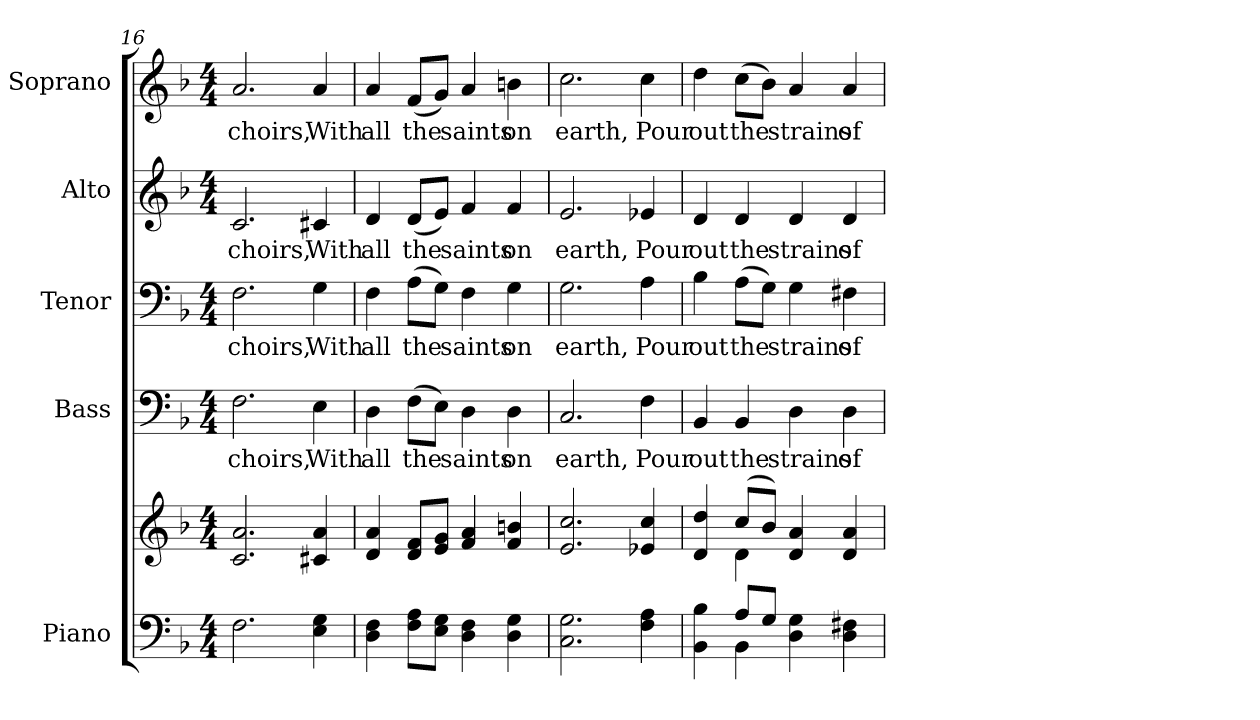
**kern	**kern	**kern	**text	**kern	**text	**kern	**text	**kern	**text
*part5	*part5	*part4	*part4	*part3	*part3	*part2	*part2	*part1	*part1
*staff6	*staff5	*staff4	*staff4	*staff3	*staff3	*staff2	*staff2	*staff1	*staff1
*I"Piano	*	*I"Bass	*	*I"Tenor	*	*I"Alto	*	*I"Soprano	*
*I'Pno.	*	*I'B.	*	*I'T.	*	*I'A.	*	*I'S.	*
!!LO:PB:g=z
*clefF4	*clefG2	*clefF4	*	*clefF4	*	*clefG2	*	*clefG2	*
*k[b-]	*k[b-]	*k[b-]	*	*k[b-]	*	*k[b-]	*	*k[b-]	*
*F:	*F:	*F:	*	*F:	*	*F:	*	*F:	*
*M4/4	*M4/4	*M4/4	*	*M4/4	*	*M4/4	*	*M4/4	*
=16	=16	=16	=16	=16	=16	=16	=16	=16	=16
!	!	!	!LO:LY:b:color=#000000	!	!	!	!	!	!
!	!	!	!	!	!LO:LY:b:color=#000000	!	!	!	!
!	!	!	!	!	!	!	!LO:LY:b:color=#000000	!	!
!	!	!	!	!	!	!	!	!	!LO:LY:b:color=#000000
2.Fi\	2.ci/ 2.ai	2.Fi\	choirs,	2.Fi\	choirs,	2.ci/	choirs,	2.ai/	choirs,
!	!	!	!LO:LY:b:color=#000000	!	!	!	!	!	!
!	!	!	!	!	!LO:LY:b:color=#000000	!	!	!	!
!	!	!	!	!	!	!	!LO:LY:b:color=#000000	!	!
!	!	!	!	!	!	!	!	!	!LO:LY:b:color=#000000
4Ei\ 4Gi	4c#Xi/ 4ai	4Ei\	With	4Gi\	With	4c#Xi/	With	4ai/	With
=17	=17	=17	=17	=17	=17	=17	=17	=17	=17
!	!	!	!LO:LY:b:color=#000000	!	!	!	!	!	!
!	!	!	!	!	!LO:LY:b:color=#000000	!	!	!	!
!	!	!	!	!	!	!	!LO:LY:b:color=#000000	!	!
!	!	!	!	!	!	!	!	!	!LO:LY:b:color=#000000
4Di\ 4Fi	4di/ 4ai	4Di\	all	4Fi\	all	4di/	all	4ai/	all
!	!	!	!LO:LY:b:color=#000000	!	!	!	!	!	!
!	!	!	!	!	!LO:LY:b:color=#000000	!	!	!	!
!	!	!	!	!	!	!	!LO:LY:b:color=#000000	!	!
!	!	!	!	!	!	!	!	!	!LO:LY:b:color=#000000
8Fi\ 8Ai\L	8di/ 8fi/L	(8Fi\L	the	(8Ai\L	the	(8di/L	the	(8fi/L	the
8Ei\ 8Gi\J	8ei/ 8gi/J	8Ei\J)	.	8Gi\J)	.	8ei/J)	.	8gi/J)	.
!	!	!	!LO:LY:b:color=#000000	!	!	!	!	!	!
!	!	!	!	!	!LO:LY:b:color=#000000	!	!	!	!
!	!	!	!	!	!	!	!LO:LY:b:color=#000000	!	!
!	!	!	!	!	!	!	!	!	!LO:LY:b:color=#000000
4Di\ 4Fi	4fi/ 4ai	4Di\	saints	4Fi\	saints	4fi/	saints	4ai/	saints
!	!	!	!LO:LY:b:color=#000000	!	!	!	!	!	!
!	!	!	!	!	!LO:LY:b:color=#000000	!	!	!	!
!	!	!	!	!	!	!	!LO:LY:b:color=#000000	!	!
!	!	!	!	!	!	!	!	!	!LO:LY:b:color=#000000
4Di\ 4Gi	4fi/ 4bni	4Di\	on	4Gi\	on	4fi/	on	4bni\	on
!!LO:PB:g=z
=18	=18	=18	=18	=18	=18	=18	=18	=18	=18
!	!	!	!LO:LY:b:color=#000000	!	!	!	!	!	!
!	!	!	!	!	!LO:LY:b:color=#000000	!	!	!	!
!	!	!	!	!	!	!	!LO:LY:b:color=#000000	!	!
!	!	!	!	!	!	!	!	!	!LO:LY:b:color=#000000
2.Ci\ 2.Gi	2.ei/ 2.cci	2.Ci/	earth,	2.Gi\	earth,	2.ei/	earth,	2.cci\	earth,
!	!	!	!LO:LY:b:color=#000000	!	!	!	!	!	!
!	!	!	!	!	!LO:LY:b:color=#000000	!	!	!	!
!	!	!	!	!	!	!	!LO:LY:b:color=#000000	!	!
!	!	!	!	!	!	!	!	!	!LO:LY:b:color=#000000
4Fi\ 4Ai	4e-Xi/ 4cci	4Fi\	Pour	4Ai\	Pour	4e-Xi/	Pour	4cci\	Pour
=19	=19	=19	=19	=19	=19	=19	=19	=19	=19
*^	*^	*	*	*	*	*	*	*	*
!	!	!	!	!	!LO:LY:b:color=#000000	!	!	!	!	!	!
!	!	!	!	!	!	!	!LO:LY:b:color=#000000	!	!	!	!
!	!	!	!	!	!	!	!	!	!LO:LY:b:color=#000000	!	!
!	!	!	!	!	!	!	!	!	!	!	!LO:LY:b:color=#000000
4BB-i\ 4B-i	4ryy	4di/ 4ddi	4ryy	4BB-i/	out	4B-i\	out	4di/	out	4ddi\	out
!	!	!	!	!	!LO:LY:b:color=#000000	!	!	!	!	!	!
!	!	!	!	!	!	!	!LO:LY:b:color=#000000	!	!	!	!
!	!	!	!	!	!	!	!	!	!LO:LY:b:color=#000000	!	!
!	!	!	!	!	!	!	!	!	!	!	!LO:LY:b:color=#000000
8Ai/L	4BB-i\	(8cci/L	4di\	4BB-i/	the	(8Ai\L	the	4di/	the	(8cci\L	the
8Gi/J	.	8b-i/J)	.	.	.	8Gi\J)	.	.	.	8b-i\J)	.
!	!	!	!	!	!LO:LY:b:color=#000000	!	!	!	!	!	!
!	!	!	!	!	!	!	!LO:LY:b:color=#000000	!	!	!	!
!	!	!	!	!	!	!	!	!	!LO:LY:b:color=#000000	!	!
!	!	!	!	!	!	!	!	!	!	!	!LO:LY:b:color=#000000
4Di\ 4Gi	2ryy	4di/ 4ai	2ryy	4Di\	strains	4Gi\	strains	4di/	strains	4ai/	strains
!	!	!	!	!	!LO:LY:b:color=#000000	!	!	!	!	!	!
!	!	!	!	!	!	!	!LO:LY:b:color=#000000	!	!	!	!
!	!	!	!	!	!	!	!	!	!LO:LY:b:color=#000000	!	!
!	!	!	!	!	!	!	!	!	!	!	!LO:LY:b:color=#000000
4Di\ 4F#Xi	.	4di/ 4ai	.	4Di\	of	4F#Xi\	of	4di/	of	4ai/	of
*v	*v	*	*	*	*	*	*	*	*	*	*
*	*v	*v	*	*	*	*	*	*	*	*
=	=	=	=	=	=	=	=	=	=
*-	*-	*-	*-	*-	*-	*-	*-	*-	*-
